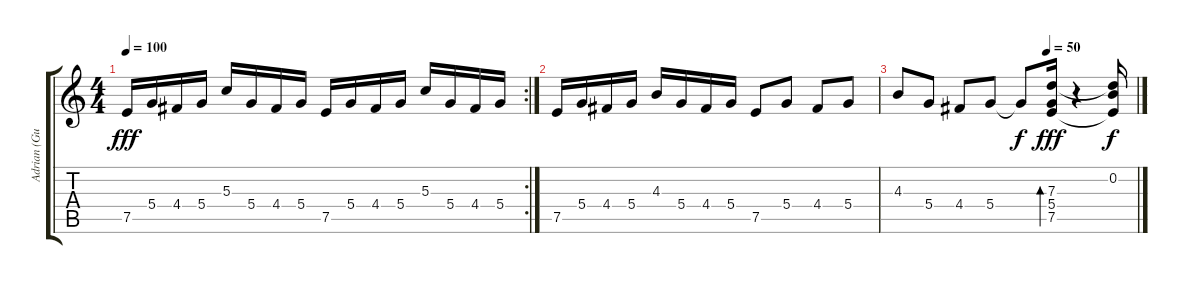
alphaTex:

\track ("Adrian (Guitar)" "Adrian (Gu") {instrument distortionguitar}
\staff {score tabs}
\tuning (E4 B3 G3 D3 A2 E2) {hide}
\rc 2
\ts (4 4)
\tempo 100
\clef g2
\ks c
7.5.16{dy fff} 5.4.16 4.4.16 5.4.16 5.3.16 5.4.16 4.4.16 5.4.16 7.5.16 5.4.16 4.4.16 5.4.16 5.3.16 5.4.16 4.4.16 5.4.16 |
7.5.16 5.4.16 4.4.16 5.4.16 4.3.16 5.4.16 4.4.16 5.4.16 7.5.8 5.4.8 4.4.8 5.4.8 |
\tempo (50 0.625)
4.3.8 5.4.8 4.4.8 5.4.8 5.4{t}.8{dy f} (7.3 5.4 7.5).16{bd 480 dy fff} r.4 (0.2 7.3{t} 7.5{t}).16{dy f}
